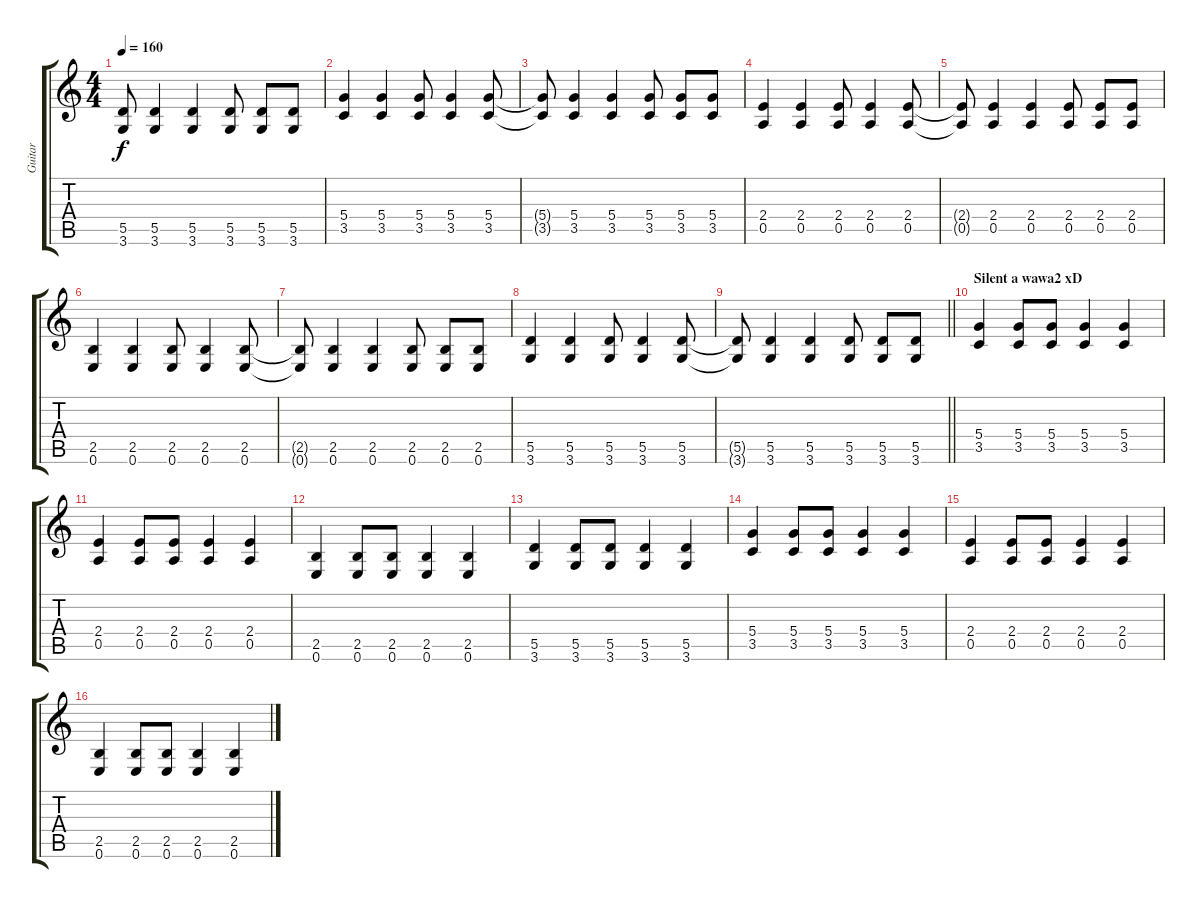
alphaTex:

\track ("Guitar" "Guitar") {instrument distortionguitar}
\staff {score tabs}
\tuning (E4 B3 G3 D3 A2 E2) {hide}
\ts (4 4)
\tempo 160
\clef g2
\ks c
(5.5{t} 3.6{t}).8{dy f} (5.5 3.6).4 (5.5 3.6).4 (5.5 3.6).8 (5.5 3.6).8 (5.5 3.6).8 |
(5.4 3.5).4 (5.4 3.5).4 (5.4 3.5).8 (5.4 3.5).4 (5.4 3.5).8 |
(5.4{t} 3.5{t}).8 (5.4 3.5).4 (5.4 3.5).4 (5.4 3.5).8 (5.4 3.5).8 (5.4 3.5).8 |
(2.4 0.5).4 (2.4 0.5).4 (2.4 0.5).8 (2.4 0.5).4 (2.4 0.5).8 |
(2.4{t} 0.5{t}).8 (2.4 0.5).4 (2.4 0.5).4 (2.4 0.5).8 (2.4 0.5).8 (2.4 0.5).8 |
(2.5 0.6).4 (2.5 0.6).4 (2.5 0.6).8 (2.5 0.6).4 (2.5 0.6).8 |
(2.5{t} 0.6{t}).8 (2.5 0.6).4 (2.5 0.6).4 (2.5 0.6).8 (2.5 0.6).8 (2.5 0.6).8 |
(5.5 3.6).4 (5.5 3.6).4 (5.5 3.6).8 (5.5 3.6).4 (5.5 3.6).8 |
\barLineRight lightlight
(5.5{t} 3.6{t}).8 (5.5 3.6).4 (5.5 3.6).4 (5.5 3.6).8 (5.5 3.6).8 (5.5 3.6).8 |
\section ("" "Silent a wawa2 xD")
(5.4 3.5).4 (5.4 3.5).8 (5.4 3.5).8 (5.4 3.5).4 (5.4 3.5).4 |
(2.4 0.5).4 (2.4 0.5).8 (2.4 0.5).8 (2.4 0.5).4 (2.4 0.5).4 |
(2.5 0.6).4 (2.5 0.6).8 (2.5 0.6).8 (2.5 0.6).4 (2.5 0.6).4 |
(5.5 3.6).4 (5.5 3.6).8 (5.5 3.6).8 (5.5 3.6).4 (5.5 3.6).4 |
(5.4 3.5).4 (5.4 3.5).8 (5.4 3.5).8 (5.4 3.5).4 (5.4 3.5).4 |
(2.4 0.5).4 (2.4 0.5).8 (2.4 0.5).8 (2.4 0.5).4 (2.4 0.5).4 |
(2.5 0.6).4 (2.5 0.6).8 (2.5 0.6).8 (2.5 0.6).4 (2.5 0.6).4
